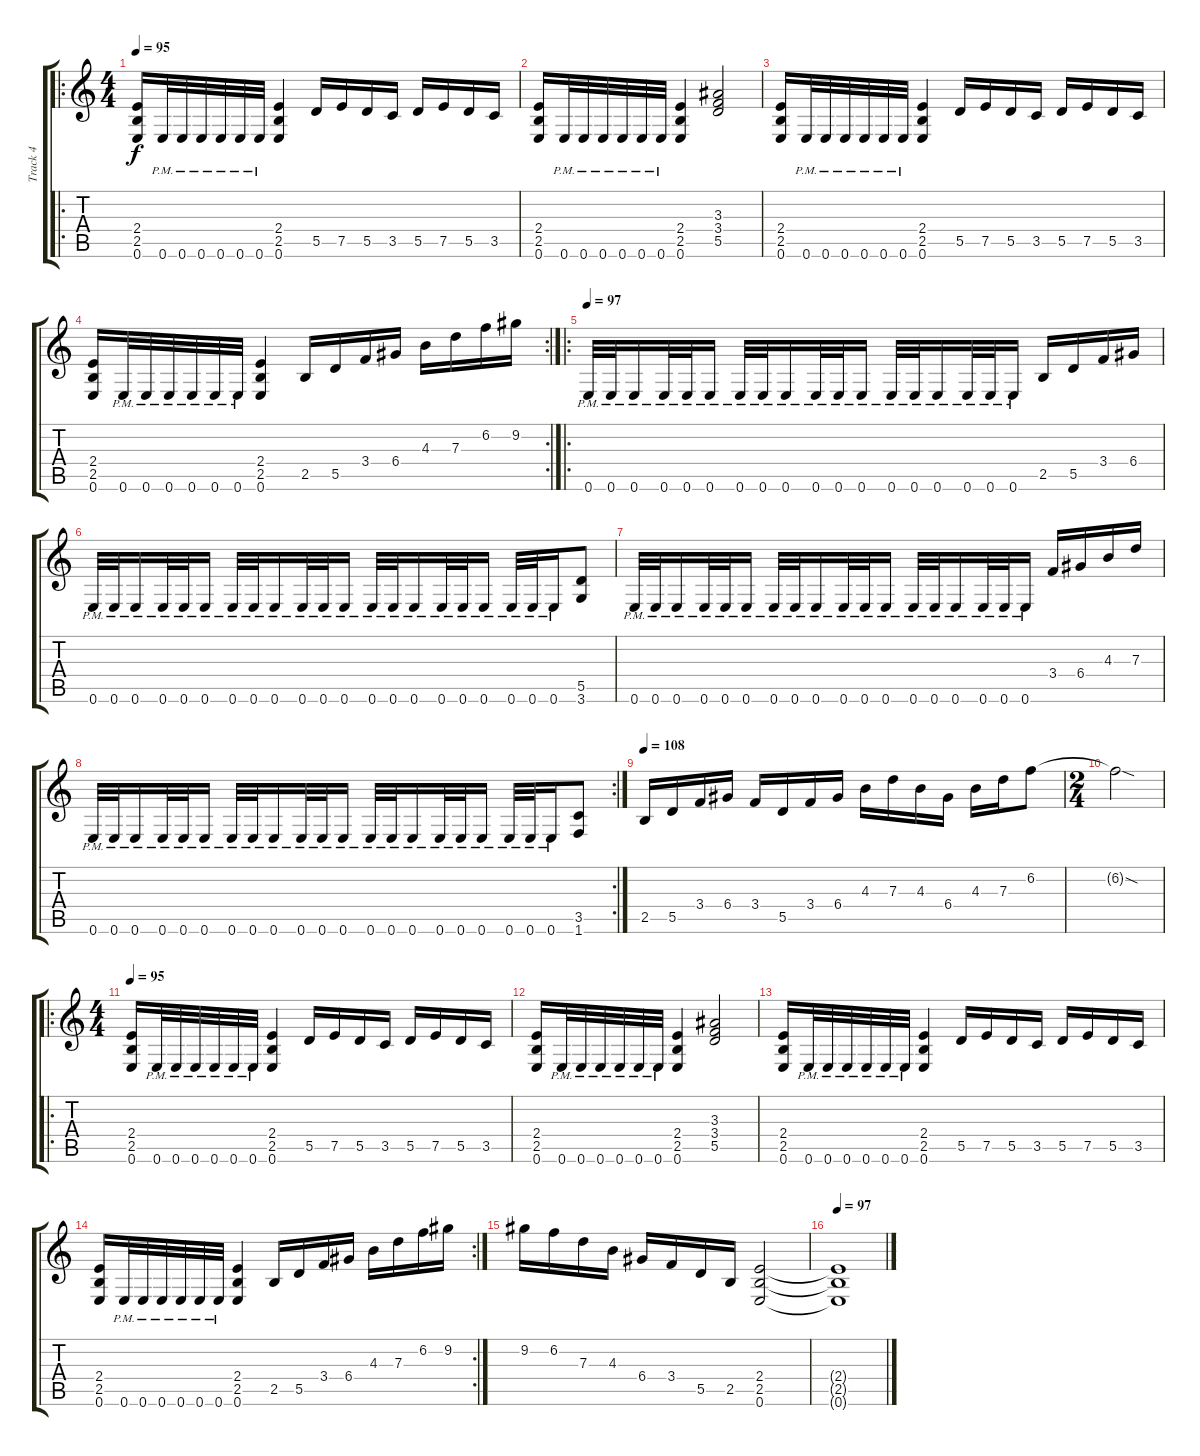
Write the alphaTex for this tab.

\track ("Track 4" "Track 4") {instrument distortionguitar}
\staff {score tabs}
\tuning (E4 B3 G3 D3 A2 E2) {hide}
\ro
\ts (4 4)
\tempo 95
\clef g2
\ks c
(2.4 2.5 0.6).16{dy f} 0.6{pm}.32 0.6{pm}.32 0.6{pm}.32 0.6{pm}.32 0.6{pm}.32 0.6{pm}.32 (2.4 2.5 0.6).4 5.5.16 7.5.16 5.5.16 3.5.16 5.5.16 7.5.16 5.5.16 3.5.16 |
(2.4 2.5 0.6).16 0.6{pm}.32 0.6{pm}.32 0.6{pm}.32 0.6{pm}.32 0.6{pm}.32 0.6{pm}.32 (2.4 2.5 0.6).4 (3.3 3.4 5.5).2 |
(2.4 2.5 0.6).16 0.6{pm}.32 0.6{pm}.32 0.6{pm}.32 0.6{pm}.32 0.6{pm}.32 0.6{pm}.32 (2.4 2.5 0.6).4 5.5.16 7.5.16 5.5.16 3.5.16 5.5.16 7.5.16 5.5.16 3.5.16 |
\rc 2
(2.4 2.5 0.6).16 0.6{pm}.32 0.6{pm}.32 0.6{pm}.32 0.6{pm}.32 0.6{pm}.32 0.6{pm}.32 (2.4 2.5 0.6).4 2.5.16 5.5.16 3.4.16 6.4.16 4.3.16 7.3.16 6.2.16 9.2.16 |
\ro
\tempo 97
0.6{pm}.32 0.6{pm}.32 0.6{pm}.16 0.6{pm}.32 0.6{pm}.32 0.6{pm}.16 0.6{pm}.32 0.6{pm}.32 0.6{pm}.16 0.6{pm}.32 0.6{pm}.32 0.6{pm}.16 0.6{pm}.32 0.6{pm}.32 0.6{pm}.16 0.6{pm}.32 0.6{pm}.32 0.6{pm}.16 2.5.16 5.5.16 3.4.16 6.4.16 |
0.6{pm}.32 0.6{pm}.32 0.6{pm}.16 0.6{pm}.32 0.6{pm}.32 0.6{pm}.16 0.6{pm}.32 0.6{pm}.32 0.6{pm}.16 0.6{pm}.32 0.6{pm}.32 0.6{pm}.16 0.6{pm}.32 0.6{pm}.32 0.6{pm}.16 0.6{pm}.32 0.6{pm}.32 0.6{pm}.16 0.6{pm}.32 0.6{pm}.32 0.6{pm}.16 (5.5 3.6).8 |
0.6{pm}.32 0.6{pm}.32 0.6{pm}.16 0.6{pm}.32 0.6{pm}.32 0.6{pm}.16 0.6{pm}.32 0.6{pm}.32 0.6{pm}.16 0.6{pm}.32 0.6{pm}.32 0.6{pm}.16 0.6{pm}.32 0.6{pm}.32 0.6{pm}.16 0.6{pm}.32 0.6{pm}.32 0.6{pm}.16 3.4.16 6.4.16 4.3.16 7.3.16 |
\rc 2
0.6{pm}.32 0.6{pm}.32 0.6{pm}.16 0.6{pm}.32 0.6{pm}.32 0.6{pm}.16 0.6{pm}.32 0.6{pm}.32 0.6{pm}.16 0.6{pm}.32 0.6{pm}.32 0.6{pm}.16 0.6{pm}.32 0.6{pm}.32 0.6{pm}.16 0.6{pm}.32 0.6{pm}.32 0.6{pm}.16 0.6{pm}.32 0.6{pm}.32 0.6{pm}.16 (3.5 1.6).8 |
\tempo 108
2.5.16 5.5.16 3.4.16 6.4.16 3.4.16 5.5.16 3.4.16 6.4.16 4.3.16 7.3.16 4.3.16 6.4.16 4.3.16 7.3.16 6.2.8 |
\ts (2 4)
6.2{sod t}.2 |
\ro
\ts (4 4)
\tempo 95
(2.4 2.5 0.6).16 0.6{pm}.32 0.6{pm}.32 0.6{pm}.32 0.6{pm}.32 0.6{pm}.32 0.6{pm}.32 (2.4 2.5 0.6).4 5.5.16 7.5.16 5.5.16 3.5.16 5.5.16 7.5.16 5.5.16 3.5.16 |
(2.4 2.5 0.6).16 0.6{pm}.32 0.6{pm}.32 0.6{pm}.32 0.6{pm}.32 0.6{pm}.32 0.6{pm}.32 (2.4 2.5 0.6).4 (3.3 3.4 5.5).2 |
(2.4 2.5 0.6).16 0.6{pm}.32 0.6{pm}.32 0.6{pm}.32 0.6{pm}.32 0.6{pm}.32 0.6{pm}.32 (2.4 2.5 0.6).4 5.5.16 7.5.16 5.5.16 3.5.16 5.5.16 7.5.16 5.5.16 3.5.16 |
\rc 2
(2.4 2.5 0.6).16 0.6{pm}.32 0.6{pm}.32 0.6{pm}.32 0.6{pm}.32 0.6{pm}.32 0.6{pm}.32 (2.4 2.5 0.6).4 2.5.16 5.5.16 3.4.16 6.4.16 4.3.16 7.3.16 6.2.16 9.2.16 |
9.2.16 6.2.16 7.3.16 4.3.16 6.4.16 3.4.16 5.5.16 2.5.16 (2.4 2.5 0.6).2 |
\tempo 97
(2.4{t} 2.5{t} 0.6{t}).1
